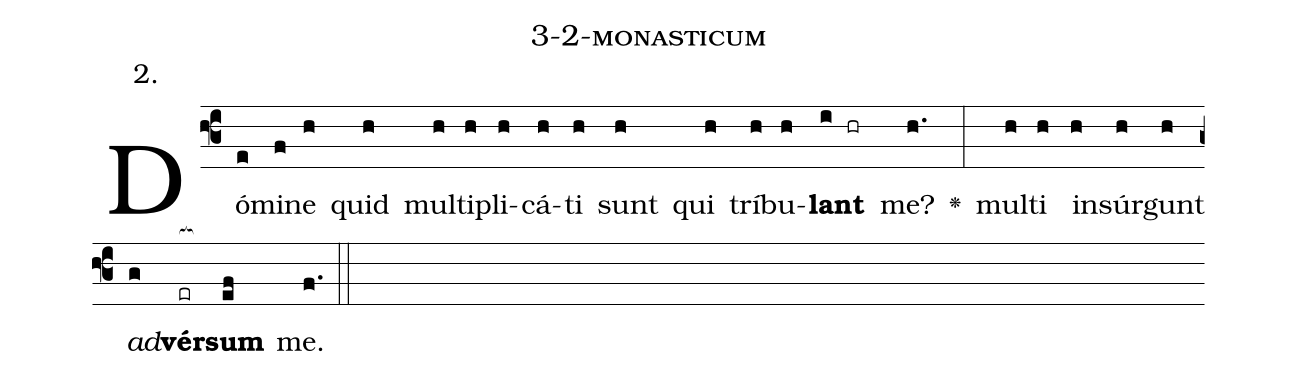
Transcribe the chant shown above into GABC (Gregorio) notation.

name: 3-2-monasticum;
annotation: 2.;
%%
(f3)Dó(e)mi(f)ne(h) quid(h) mul(h)ti(h)pli(h)cá(h)ti(h) sunt(h) qui(h) trí(h)bu(h)<b>lant</b>(i hr) me?(h.) <v>\greheightstar</v>(:) mul(h)ti(h) in(h)súr(h)gunt(h) <i>ad</i>(g)<b>vér</b>(er[ocb:1{])<b>sum</b>(ef[ocb:0}]) me.(f.) (::)


%E(h) u(h) o(h) u(g) a(ef) e.(f.) (::)
